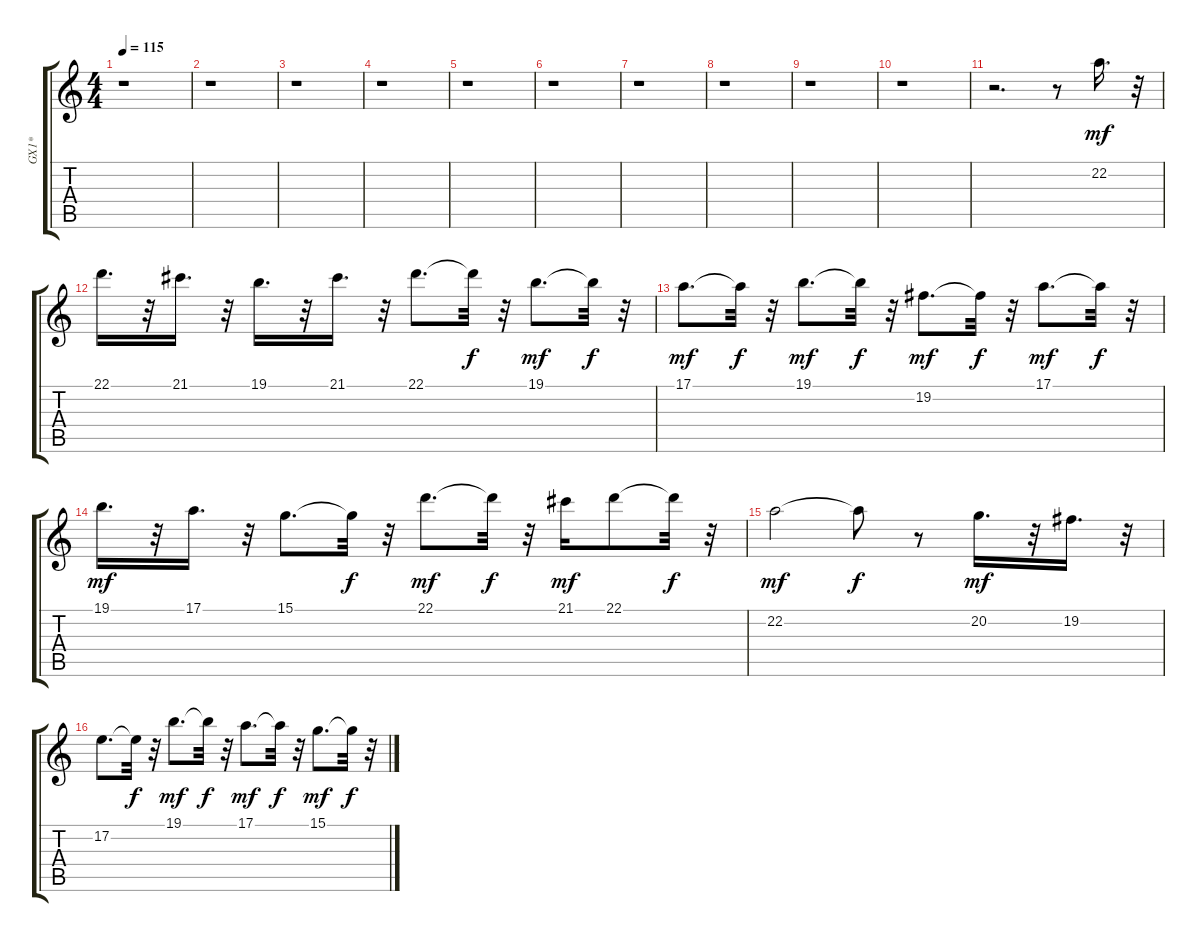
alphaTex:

\track ("GX1*" "GX1*") {instrument lead4chiff}
\staff {score tabs}
\tuning (E4 B3 G3 D3 A2 E2) {hide}
\ts (4 4)
\tempo 115
\clef g2
\ks c
r.1{dy mf} |
r.1 |
r.1 |
r.1 |
r.1 |
r.1 |
r.1 |
r.1 |
r.1 |
r.1 |
r.2{d} r.8 22.2.16{d} r.32 |
22.1.16{d} r.32 21.1.16{d} r.32 19.1.16{d} r.32 21.1.16{d} r.32 22.1.8{d} 22.1{t}.32{dy f} r.32 19.1.8{d dy mf} 19.1{t}.32{dy f} r.32 |
17.1.8{d dy mf} 17.1{t}.32{dy f} r.32 19.1.8{d dy mf} 19.1{t}.32{dy f} r.32 19.2.8{d dy mf} 19.2{t}.32{dy f} r.32 17.1.8{d dy mf} 17.1{t}.32{dy f} r.32 |
19.1.16{d dy mf} r.32 17.1.16{d} r.32 15.1.8{d} 15.1{t}.32{dy f} r.32 22.1.8{d dy mf} 22.1{t}.32{dy f} r.32 21.1.16{dy mf} 22.1.8 22.1{t}.32{dy f} r.32 |
22.2.2{dy mf} 22.2{t}.8{dy f} r.8 20.2.16{d dy mf} r.32 19.2.16{d} r.32 |
17.2.8{d} 17.2{t}.32{dy f} r.32 19.1.8{d dy mf} 19.1{t}.32{dy f} r.32 17.1.8{d dy mf} 17.1{t}.32{dy f} r.32 15.1.8{d dy mf} 15.1{t}.32{dy f} r.32
